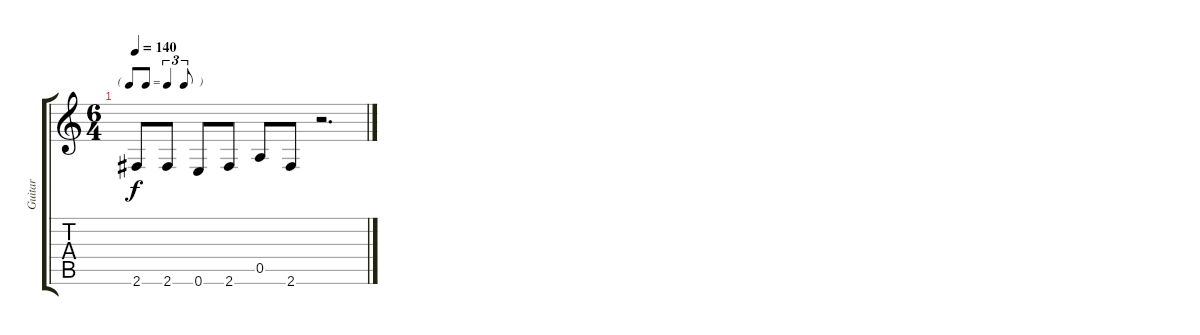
\track ("Guitar" "Guitar") {instrument distortionguitar}
\staff {score tabs}
\tuning (E4 B3 G3 D3 A2 E2) {hide}
\ts (6 4)
\tf triplet8th
\tempo 140
\clef g2
\ks c
2.6.8{dy f} 2.6.8 0.6.8 2.6.8 0.5.8 2.6.8 r.2{d}
